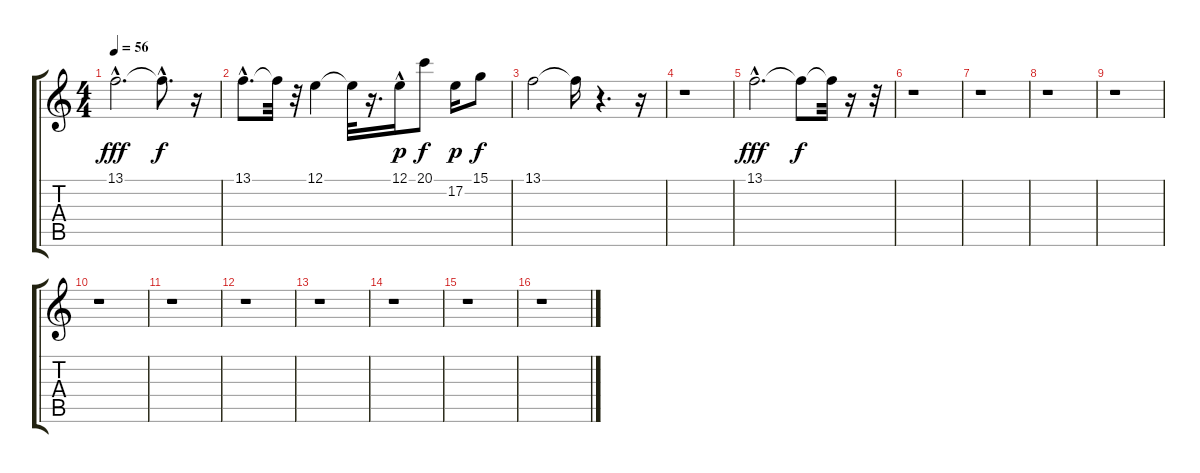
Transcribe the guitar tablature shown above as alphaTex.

\track "" {instrument vibraphone}
\staff {score tabs}
\tuning (E4 B3 G3 D3 A2 E2) {hide}
\ts (4 4)
\tempo 56
\clef g2
\ks c
13.1{hac}.2{d dy fff} 13.1{hac t}.8{d dy f} r.16 |
13.1{hac}.8{d} 13.1{t}.32 r.32 12.1.4 12.1{t}.32 r.16{d} 12.1{hac}.16{dy p} 20.1.8{dy f} 17.2.16{dy p} 15.1.8{dy f} |
13.1.2 13.1{t}.16 r.4{d} r.16 |
r.1 |
13.1{hac}.2{d dy fff} 13.1{t}.8{dy f} 13.1{t}.32 r.16 r.32 |
r.1 |
r.1 |
r.1 |
r.1 |
r.1 |
r.1 |
r.1 |
r.1 |
r.1 |
r.1 |
r.1
